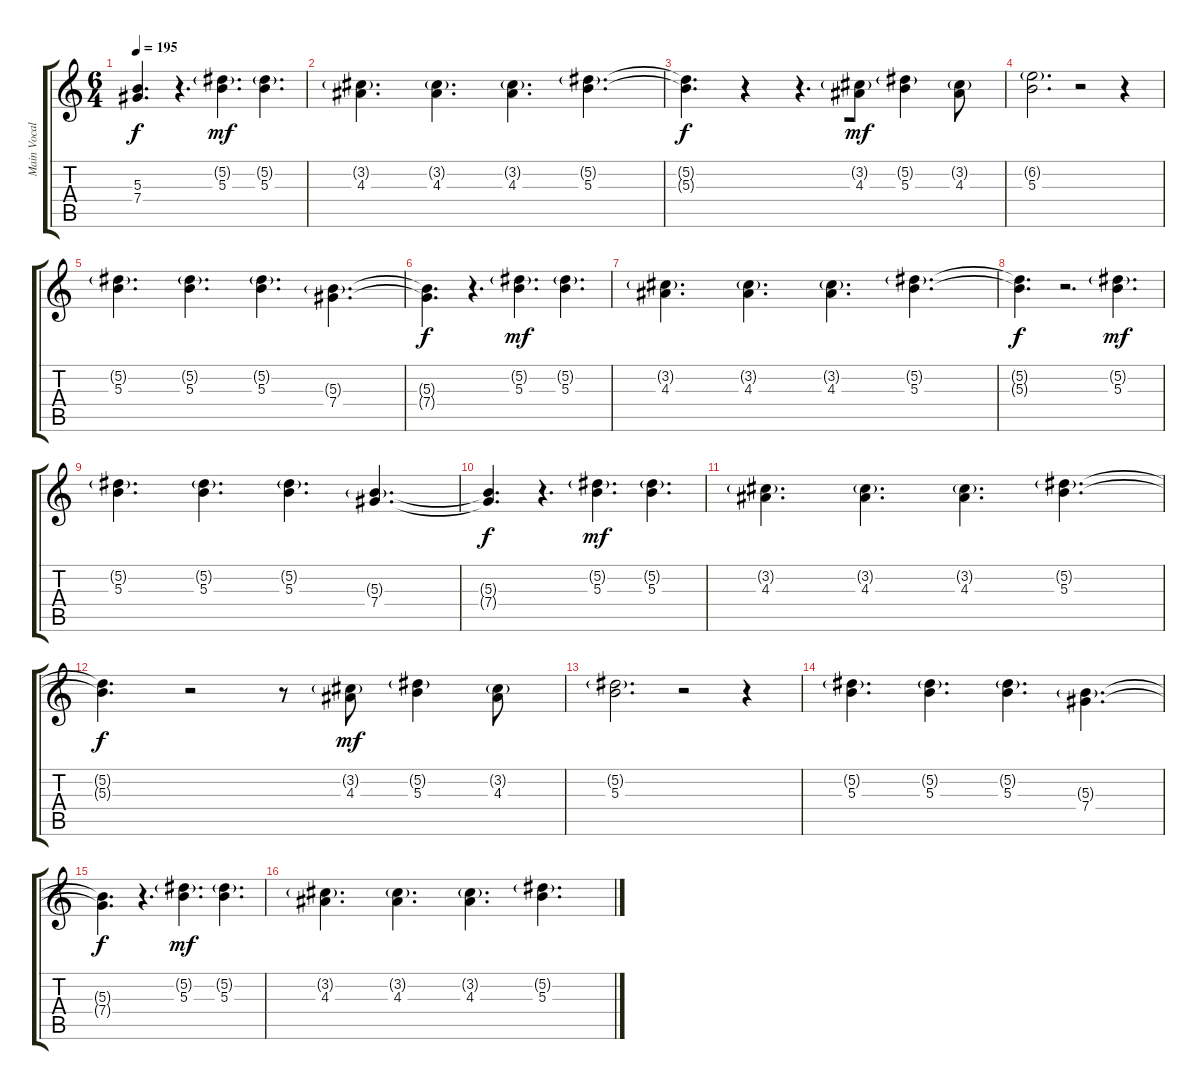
\track ("Main Vocals" "Main Vocal") {instrument electricguitarjazz bank 255}
\staff {score tabs}
\tuning (Eb4 Bb3 Gb3 Db3 Ab2 Db2) {hide}
\ts (6 4)
\tempo 195
\clef g2
\ks c
(5.3{t} 7.4{t}).4{d dy f} r.4{d} (5.2{g} 5.3).4{d dy mf beam merge} (5.2{g} 5.3).4{d} |
(3.2{g} 4.3).4{d beam merge} (3.2{g} 4.3).4{d} (3.2{g} 4.3).4{d} (5.2{g} 5.3).4{d} |
(5.2{t} 5.3{t}).4{d dy f beam merge} r.4 r.4{d beam merge} (3.2{g} 4.3).8{dy mf} (5.2{g} 5.3).4 (3.2{g} 4.3).8 |
(6.2{g} 5.3).2{d} r.2{beam merge} r.4 |
(5.2{g} 5.3).4{d} (5.2{g} 5.3).4{d} (5.2{g} 5.3).4{d beam merge} (5.3{g} 7.4).4{d} |
(5.3{t} 7.4{t}).4{d dy f beam merge} r.4{d} (5.2{g} 5.3).4{d dy mf} (5.2{g} 5.3).4{d} |
(3.2{g} 4.3).4{d} (3.2{g} 4.3).4{d} (3.2{g} 4.3).4{d} (5.2{g} 5.3).4{d} |
(5.2{t} 5.3{t}).4{d dy f beam merge} r.2{d} (5.2{g} 5.3).4{d dy mf} |
(5.2{g} 5.3).4{d} (5.2{g} 5.3).4{d} (5.2{g} 5.3).4{d} (5.3{g} 7.4).4{d} |
(5.3{t} 7.4{t}).4{d dy f} r.4{d} (5.2{g} 5.3).4{d dy mf beam merge} (5.2{g} 5.3).4{d} |
(3.2{g} 4.3).4{d beam merge} (3.2{g} 4.3).4{d} (3.2{g} 4.3).4{d} (5.2{g} 5.3).4{d} |
(5.2{t} 5.3{t}).4{d dy f} r.2 r.8{beam merge} (3.2{g} 4.3).8{dy mf} (5.2{g} 5.3).4 (3.2{g} 4.3).8 |
(5.2{g} 5.3).2{d} r.2{beam merge} r.4 |
(5.2{g} 5.3).4{d} (5.2{g} 5.3).4{d} (5.2{g} 5.3).4{d beam merge} (5.3{g} 7.4).4{d} |
(5.3{t} 7.4{t}).4{d dy f beam merge} r.4{d} (5.2{g} 5.3).4{d dy mf} (5.2{g} 5.3).4{d} |
(3.2{g} 4.3).4{d} (3.2{g} 4.3).4{d} (3.2{g} 4.3).4{d} (5.2{g} 5.3).4{d}
